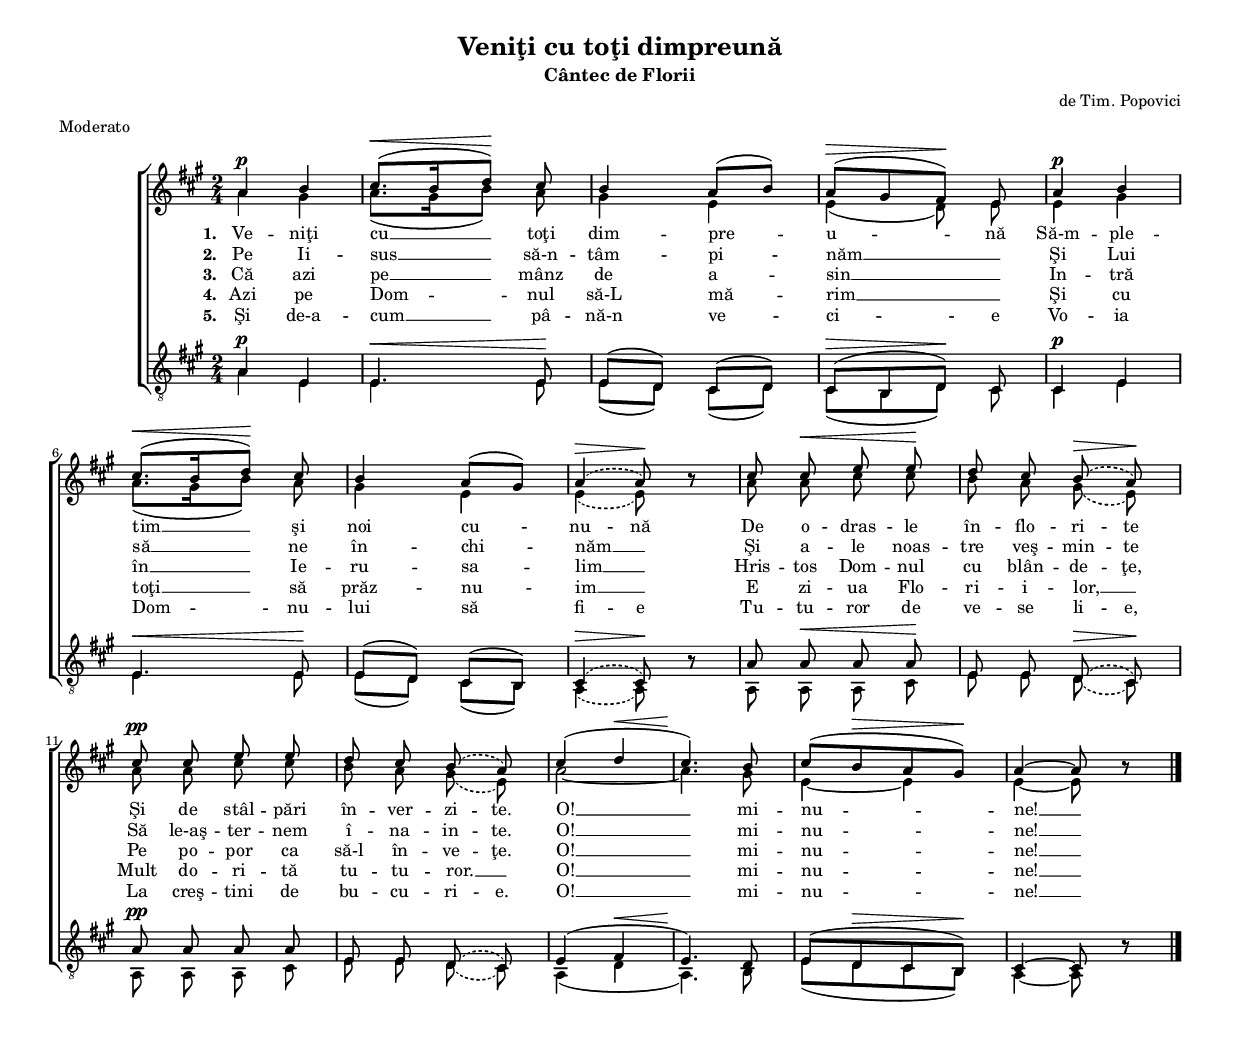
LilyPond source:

\version "2.19.80"
\include "defines.ly"
#(define myNoteSpacing 7.0)
\include "preamble.ly"

\header {
  title = "Veniţi cu toţi dimpreună"
  subtitle = "Cântec de Florii"
  composer = "de Tim. Popovici"
  meter = "Moderato"
}

global = {
  \globalPreamble
  \key a \major
  \time 2/4
}

allWords = <<
  \new Lyrics \lyricsto "sopranos" {
    \set stanza = "1. "
    Ve -- niţi cu __ toţi dim -- pre -- u -- nă
    Să-m -- ple -- tim __ şi noi cu --
    \set ignoreMelismata = ##t
    nu -- nă
    De o -- dras -- le în -- flo -- ri -- te
    Şi de stâl -- pări în -- ver -- zi -- te.
    \unset ignoreMelismata

    O! __ mi -- nu -- ne! __
  }

  \new Lyrics \lyricsto "sopranos" {
    \set stanza = "2. "
    Pe Ii -- sus __ să-n -- tâm -- pi -- năm __ \skip 8
    Şi Lui să __ ne în -- chi -- năm __
    \set ignoreMelismata = ##t
    Şi a -- le noas -- tre veş -- min -- te
    Să le-aş -- ter -- nem î -- na -- in -- te.
    \unset ignoreMelismata

    O! __ mi -- nu -- ne! __
  }

  \new Lyrics \lyricsto "sopranos" {
    \set stanza = "3. "
    Că azi pe __ mânz de a -- sin __ \skip 8
    In -- tră în __ Ie -- ru -- sa -- lim __
    \set ignoreMelismata = ##t
    Hris -- tos Dom -- nul cu blân -- de -- ţe,
    Pe po -- por ca să-l în -- ve -- ţe.
    \unset ignoreMelismata

    O! __ mi -- nu -- ne! __
  }

  \new Lyrics \lyricsto "sopranos" {
    \set stanza = "4. "
    Azi pe Dom -- nul să-L mă -- rim __ \skip 8
    Şi cu toţi __ să prăz -- nu -- im __
    E zi -- ua Flo -- ri -- i -- lor, __
    Mult do -- ri -- tă tu -- tu -- ror. __

    O! __ mi -- nu -- ne! __
  }

  \new Lyrics \lyricsto "sopranos" {
    \set stanza = "5. "
    Şi de-a -- cum __ pâ -- nă-n ve -- ci -- e
    Vo -- ia Dom -- nu -- lui să
    \set ignoreMelismata = ##t
    fi -- e
    Tu -- tu -- ror de ve -- se li -- e,
    La creş -- tini  de bu -- cu -- ri -- e.
    \unset ignoreMelismata

    O! __ mi -- nu -- ne! __
  }
>>

sopMusic = \relative c' {
  \autoBeamOff

  a'4^\p b4
  cis8.([^\< b16 d8)]\! cis8
  b4 a8([ b8)]
  a8([^\> gis8 fis8)]\! e8

  a4^\p b4
  cis8.([^\< b16 d8)]\! cis8
  b4 a8([ gis8)]
  \slurDashed a4(^\> a8)\! b8\rest

  cis8 cis8^\< e8 e8\!
  d8 cis8 b8(^\> a8)\!
  cis8^\pp cis8 e8 e8
  d8 cis8 b8( a8)

  \slurSolid cis4( d4^\<
  cis4.)\! b8
  cis8([ b8^\> a8 gis8)]\!
  a4~ a8 b8\rest \bar "|."
}

altoMusic = \relative c' {
  \autoBeamOff

  a'4 gis4
  a8.([ gis16 b8)] a8
  gis4 e4
  e4( d8) e8

  e4 gis4
  a8.([ gis16 b8)] a8
  gis4 e4
  \slurDashed e4( e8) b'8\rest

  a8 a8 cis8 cis8
  b8 a8 gis8( e8)
  a8 a8 cis8 cis8
  b8 a8 gis8( e8)

  \slurSolid a2~
  a4. gis8
  e4~ e4
  e4~ e8 b'8\rest
}

tenorMusic = \relative c' {
  \autoBeamOff

  a4^\p e4
  e4.^\< e8\!
  e8([ d8)] cis8([ d8)]
  cis8([^\> b8 d8)]\! cis8

  cis4^\p e4
  e4.^\< e8\!
  e8([ d8)] cis8([ b8)]
  \slurDashed cis4(^\> cis8)\! b'8\rest

  a8 a8^\< a8 a8\!
  e8 e8 d8(^\> cis8)\!
  a'8^\pp a8 a8 a8
  e8 e8 d8( cis8)

  \slurSolid e4( fis4^\<
  e4.)\! d8
  e8([ d8^\> cis8 b8)]\!
  cis4~ cis8 b'8\rest
}

bassMusic = \relative c' {
  \autoBeamOff

  a4 e4
  e4. e8
  e8([ d8)] cis8([ d8)]
  cis8([ b8 d8)] cis8

  cis4 e4
  e4. e8
  e8([ d8)] cis8([ b8)]
  \slurDashed a4( a8) b'8\rest

  a,8 a8 a8 cis8
  e8 e8 d8( cis8)
  a8 a8 a8 cis8
  e8 e8 d8( cis8)

  \slurSolid a4( d4
  a4.) b8
  e8([ d8 cis8 b8)]
  a4~ a8 b'8\rest
}

\version "2.19.80"
myScore = \new Score \with {
  \override SpacingSpanner.shortest-duration-space = #myNoteSpacing
} <<
  \new ChoirStaff <<
    \new Staff = "women" <<
      \new Voice = "sopranos" { \voiceOne \global \sopMusic }
      \new Voice { \voiceTwo \global \altoMusic }
    >>

    \allWords

    \new Staff = "men" <<
      \clef "G_8"
      \new Voice { \voiceOne \global \tenorMusic }
      \new Voice { \voiceTwo \global \bassMusic }
    >>
  >>
>>

\score {
  \myScore
  \layout { }
}

\score {
  \unfoldRepeats
  \myScore
  \midi { \midiDirectives }
}

\score {
  \unfoldRepeats
  \new Voice { \global \sopMusic }
  \midi { \midiDirectives }
}

\score {
  \unfoldRepeats
  \new Voice { \global \altoMusic }
  \midi { \midiDirectives }
}

\score {
  \unfoldRepeats
  \new Voice { \global \tenorMusic }
  \midi { \midiDirectives }
}

\score {
  \unfoldRepeats
  \new Voice { \global \bassMusic }
  \midi { \midiDirectives }
}

